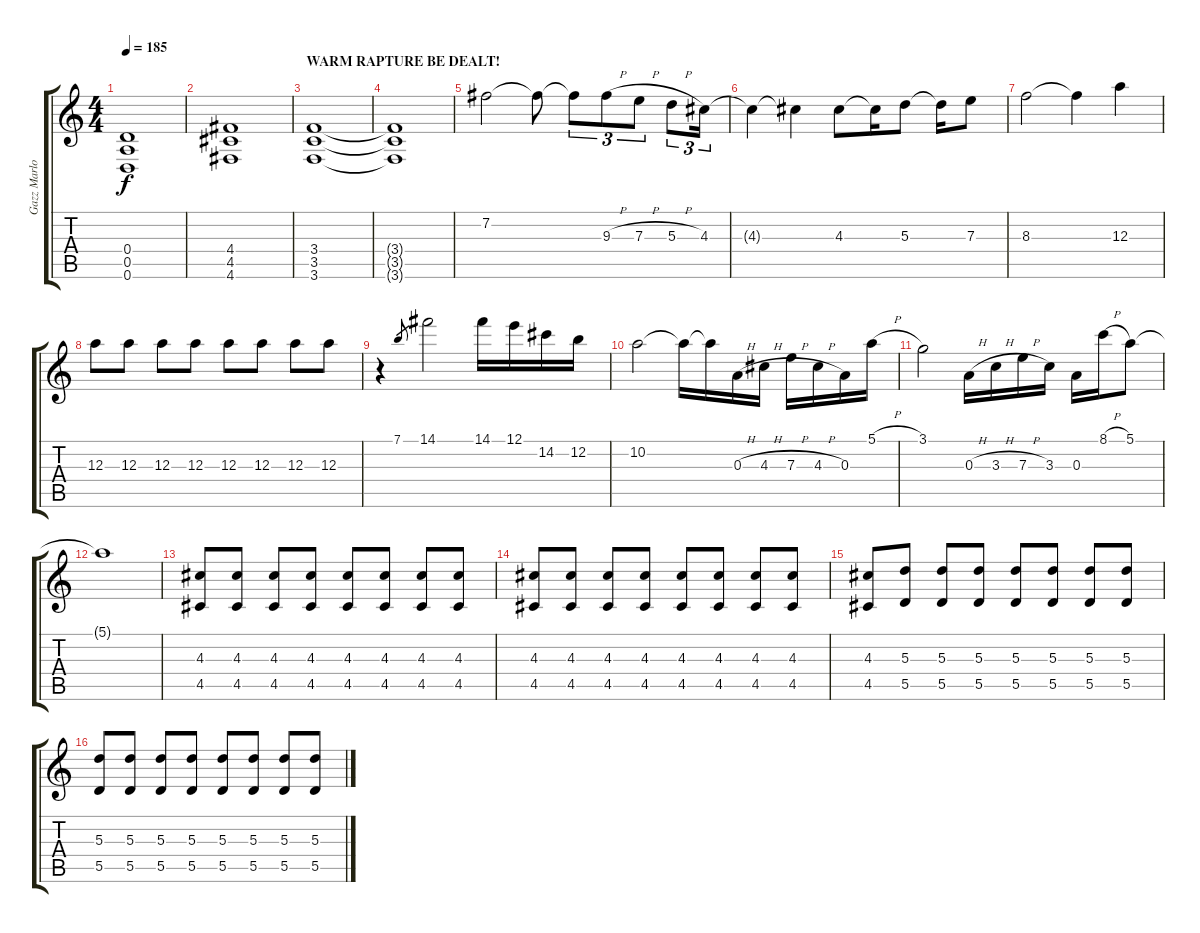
\track ("Gazz Marlow" "Gazz Marlo") {instrument distortionguitar}
\staff {score tabs}
\tuning (E4 B3 A3 D3 A2 D2) {hide}
\ts (4 4)
\section ("" "")
\tempo 185
\clef g2
\ks c
(0.4 0.5 0.6).1{dy f} |
(4.4 4.5 4.6).1 |
\section ("" "WARM RAPTURE BE DEALT!")
(3.4 3.5 3.6).1 |
(3.4{t} 3.5{t} 3.6{t}).1 |
7.2.2 7.2{t}.8 7.2{t}.8{tu (3 2)} 9.3{h}.8{tu (3 2)} 7.3{h}.8{tu (3 2)} 5.3{h}.8{tu (3 2)} 4.3.16{tu (3 2)} |
4.3{t}.4 4.3{t}.4 4.3.8 4.3{t}.16 5.3.8 5.3{t}.16 7.3.8 |
8.3.2 8.3{t}.4 12.3.4 |
12.3.8 12.3.8 12.3.8 12.3.8 12.3.8 12.3.8 12.3.8 12.3.8 |
r.4 7.1.8{gr} 14.1.2 14.1.16 12.1.16 14.2.16 12.2.16 |
10.2.2 10.2{t}.16 10.2{t}.16 0.3{h}.16 4.3{h}.16 7.3{h}.16 4.3{h}.16 0.3.16 5.1{h}.16 |
3.1.2 0.3{h}.16 3.3{h}.16 7.3{h}.16 3.3.16 0.3.16 8.1{h}.16 5.1.8 |
5.1{t}.1 |
(4.3 4.5).8 (4.3 4.5).8 (4.3 4.5).8 (4.3 4.5).8 (4.3 4.5).8 (4.3 4.5).8 (4.3 4.5).8 (4.3 4.5).8 |
(4.3 4.5).8 (4.3 4.5).8 (4.3 4.5).8 (4.3 4.5).8 (4.3 4.5).8 (4.3 4.5).8 (4.3 4.5).8 (4.3 4.5).8 |
(4.3 4.5).8 (5.3 5.5).8 (5.3 5.5).8 (5.3 5.5).8 (5.3 5.5).8 (5.3 5.5).8 (5.3 5.5).8 (5.3 5.5).8 |
(5.3 5.5).8 (5.3 5.5).8 (5.3 5.5).8 (5.3 5.5).8 (5.3 5.5).8 (5.3 5.5).8 (5.3 5.5).8 (5.3 5.5).8
